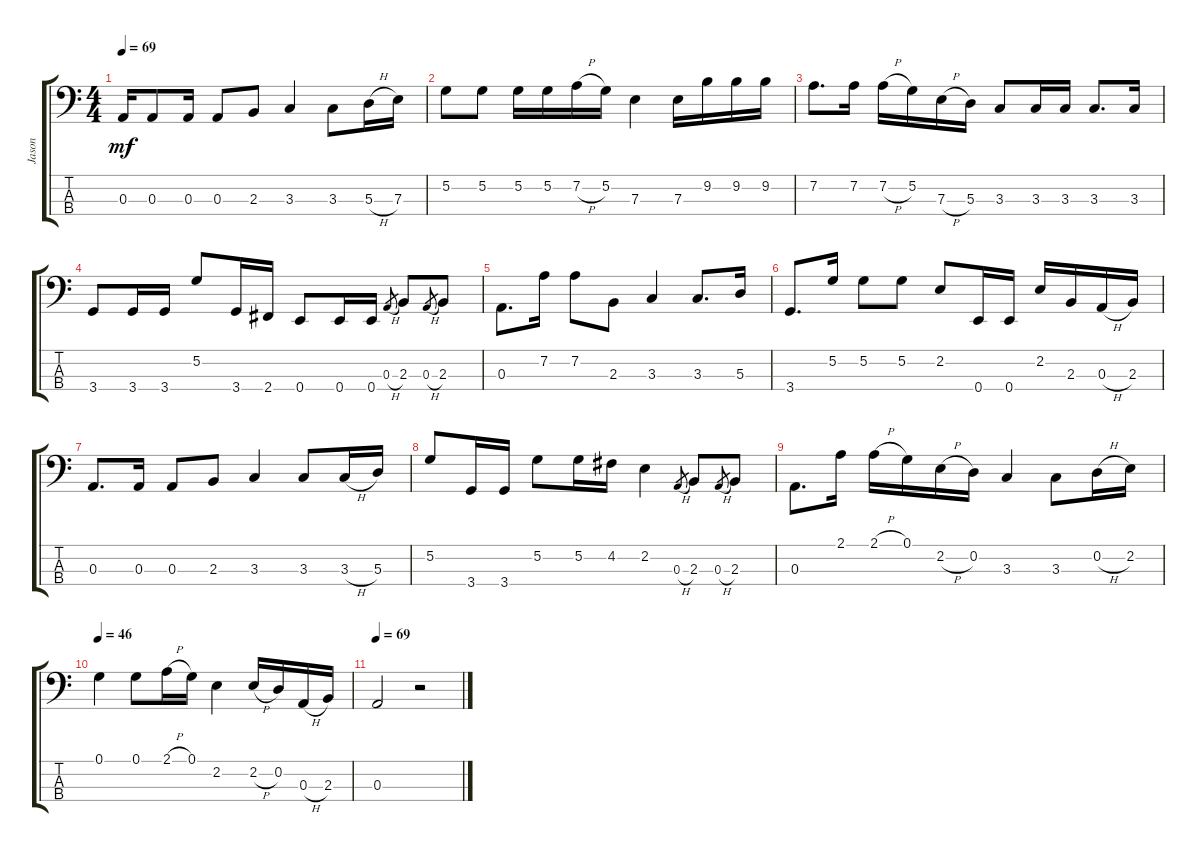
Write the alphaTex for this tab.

\track ("Jason" "Jason") {instrument electricbassfinger}
\staff {score tabs}
\tuning (G2 D2 A1 E1) {hide}
\ts (4 4)
\tempo 69
\clef f4
\ks c
0.3.16{dy mf} 0.3.8 0.3.16 0.3.8 2.3.8 3.3.4 3.3.8 5.3{h}.16 7.3.16 |
5.2.8 5.2.8 5.2.16 5.2.16 7.2{h}.16 5.2.16 7.3.4 7.3.16 9.2.16 9.2.16 9.2.16 |
7.2.8{d} 7.2.16 7.2{h}.16 5.2.16 7.3{h}.16 5.3.16 3.3.8 3.3.16 3.3.16 3.3.8{d} 3.3.16 |
3.4.8 3.4.16 3.4.16 5.2.8 3.4.16 2.4.16 0.4.8 0.4.16 0.4.16 0.3{h}.8{gr} 2.3.8 0.3{h}.8{gr} 2.3.8 |
0.3.8{d} 7.2.16 7.2.8 2.3.8 3.3.4 3.3.8{d} 5.3.16 |
3.4.8{d} 5.2.16 5.2.8 5.2.8 2.2.8 0.4.16 0.4.16 2.2.16 2.3.16 0.3{h}.16 2.3.16 |
0.3.8{d} 0.3.16 0.3.8 2.3.8 3.3.4 3.3.8 3.3{h}.16 5.3.16 |
5.2.8 3.4.16 3.4.16 5.2.8 5.2.16 4.2.16 2.2.4 0.3{h}.8{gr} 2.3.8 0.3{h}.8{gr} 2.3.8 |
0.3.8{d} 2.1.16 2.1{h}.16 0.1.16 2.2{h}.16 0.2.16 3.3.4 3.3.8 0.2{h}.16 2.2.16 |
\tempo 46
0.1.4 0.1.8 2.1{h}.16 0.1.16 2.2.4 2.2{h}.16 0.2.16 0.3{h}.16 2.3.16 |
\tempo 69
0.3.2 r.2
